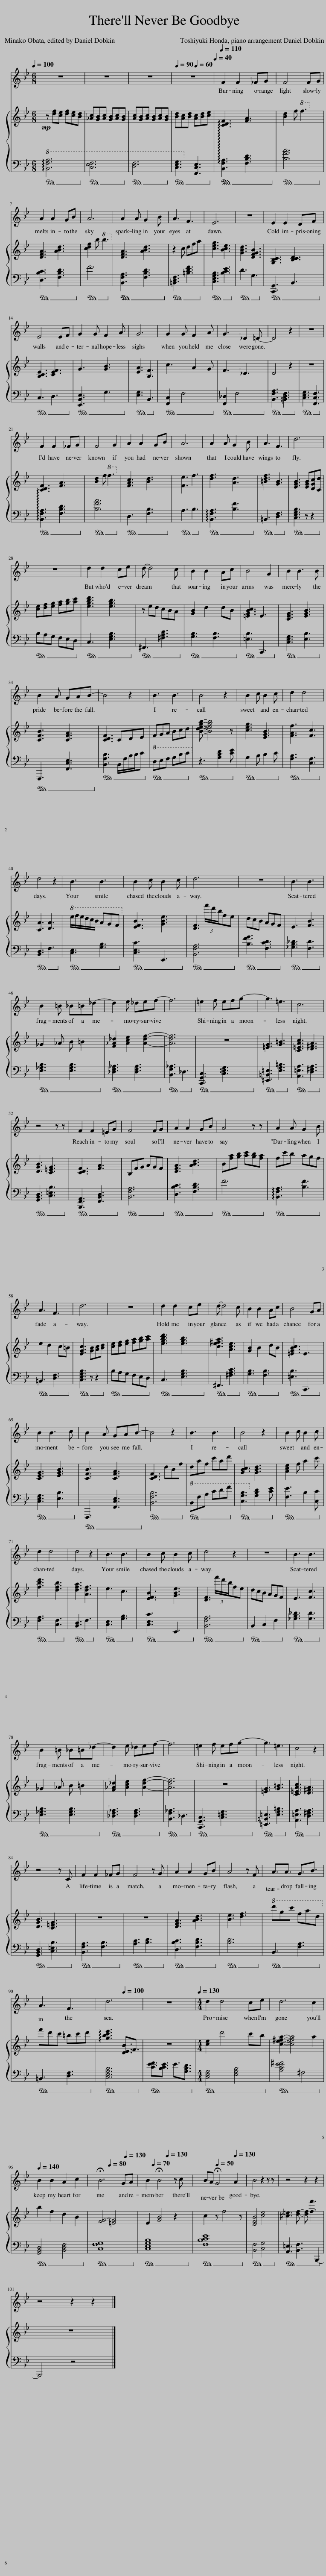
X:1
%%score 1 { 2 | 3 }
L:1/8
Q:1/4=100
M:6/8
I:linebreak $
K:Bb
V:1 treble
V:2 treble
V:3 bass
V:1
 z6 | z6 | z6 |[Q:1/4=90] z6[Q:1/4=60][Q:1/4=40] |[Q:1/4=110] F2 F2 _FG | %5
 F4 FG |$ A2 A2 GB | A6 | A2 A G2 B | A3 F3 | %10
 E6 | z6 | E2 E2 DF |$ E4 EF | G2 G F2 A | %15
 G6 | G2 G F2 A | G3 _D2 =D- | D4 z2 | z6 |$ %20
 F2 F2 _FG | F4 G2 | A2 A2 GB | A6 | A2 A G2 B | %25
 A3 F3 | d6 |$ z6 | d2 d2 ce | d- d4 c | %30
 B2 B2 Ac | B4 G2 | B2 B3 B |$ B2 A GAB- | B4 z2 | %35
 B3 B3 | B4 z2 | B2 c B2 c | d2 d4 |$ d4 z2 | %40
 B3 B3 | B2 c B2 c | d6 | z6 | B3 B3 |$ %45
 B2 =B _B=B_d- | d2 e _def- | f6 | =e2 f efg- | g3 =e3 | %50
 c6 |$ z4 z z | F2 F2 =EG | F4 FG | A2 A2 GB | %55
 A4 z z | A2 A G2 B |$ A3 F3 | d6 | z6 | %60
 d2 d2 ce | d- d4 c | B2 B2 Ac | B4 GA |$ B2 B3 c | %65
 B2 A GAB- | B4 z2 | B3 B3 | B4 z2 | B2 c B2 c |$ %70
 d2 d4 | d4 z2 | B3 B3 | B2 c B2 c | d4 z2 | %75
 z6 | B3 B3 |$ B2 =B _B=B_d- | d2 e _def- | f6 | %80
 =e2 f efg- | g3 =e3 | c4 z2 |$ z4 z C | F2 F2 _FG | %85
 F4 z G | A2 A2 GB | A4 z F | A3/2A3/2 G3/2B3/2 |$ A3 F3 | %90
 d6[Q:1/4=100] | z6 |[M:4/4][Q:1/4=130] d2 d4 ce | d6 c2 |$[Q:1/4=140] B2 B2 A2 c2 | %95
 !fermata!B6[Q:1/4=130] GA[Q:1/4=80] | B2 !fermata!B4 z c[Q:1/4=70][Q:1/4=130] | BA[Q:1/4=50] !fermata!G4[Q:1/4=130] A2 | B4 z2 z z | z4 z2 z2 |$ %100
 z4 z2 z2 |] %101
V:2
!mp! z [df][ce] [df][ce][Bd] | [_Ac][GB][Ac] [GB][Ac][GB] | [Ac][GB][Ac] [GB][Ac][GB] | [Bd][Ac][Bd] [Ac][Bd][ce] | !arpeggio![CDF]3 [FA]3 | %5
 [Bd]2 f!8va(! f'3!8va)! |$ [DFA]3 [ABd]3 | [cdf]2 b!8va(! b'3!8va)! | [DFA]3 [ABd]3 | z2 c dfa | %10
 [ceg]3 [Bce]3 | [GBd]3 [DFGB]3 | [G,B,C]3 [B,CD]3 |$ [B,CE]3 [CEF]3 | G3 [GB]3 | %15
 [EA]3 [B,F]3 | c3 A2 G | F3 _D3 | D4 z2 | z6 |$ %20
 [CDF]3 [FA]3 | [Bd]2 f!8va(! f'3!8va)! | [FAc]3 [Bd]3 | [Fe]3 f3 | [df]3 [Ad]3 | %25
 [=Bdf]3 [GB]3 | [EGB]3 [EGB][DGc][Cd] |$ [ce][df][eg] [fa][gb][ac'] | [egbd']3 [egb]3 | z ed cBA | %30
 [GB]2 d2 dB | [=EGBc]3 E3 | [CEG]3 [EGB]3 |$ [CFB]3 [CFA]3 | [CDF]3 CDE | %35
 FGA Bcd | [Bdegb]- [Bdegb]4 z | [ceg]3 [EGB]3 | [FAf]3 [Fc]3 |$ [CA]3 [DA]3 | %40
!8va(! e'/f'/e'/d'/c'/b/ agf!8va)! | [EFB]3 [GBe]3 | [DF]3 (3f'/d'/b/fe | dcB AGF | E3 [FB]3 |$ %45
 _G2 _A B =B2 | [F_A_d]2 [Ace]2 [Adf]2- | [Adf]6 | z6 | [=EG]3 [G=B]3 | %50
 [C=EAc]3 [D^FA]3 |$ [DGB]3 [C=EG]3 | [CDF]3 [FA]3 | B,FG AGF | [DFA]3 [ABd]3 | %55
 B[fa][gb] [ac'][gb][fa] | fc'b agf |$ e2 d2 c=B | [EGc]3 [GB][Ac][Bd] | [ce][df][eg] [fa][gb][ac'] | %60
 [egbd']3 [egb]3 | [ce^fa]3 [Ace]3 | [GB]2 B2 dB | [=EGBc]3 E3 |$ [CEG]3 [EGB]3 | %65
 [CFB]3 [CFA]3 | [CDF]3 dBf | daf c'ad' | [GBc]3 [GBd]3 | [Ace]2 f a2 c' |$ %70
 [fbd']3 [dfb]3 | [dfa]3 [Adf]3 | e3 c3 | [EFB]3 [GBe]3 | [DF]3 (3f'/d'/b/fe | %75
 dcB AGF | E3 [Fc]3 |$ _G2 _A B =B2 | [F_A_d]2 [Ace]2 [Adf]2- | [Adf]6 | %80
 z6 | [=EG]3 [G=B]3 | [C=EAc]3 [D^FA]3 |$ [DGB]3 [C=EG]3 | z6 | %85
 z6 | [DFA]3 [ABd]3 | [Be]3 [df]3 |!8va(! d''g'c'' f'a'd'!8va)! |$ f'd'c' =bc'd' | %90
 !arpeggio![gbc'e']3 [DEB]3/2F3/2 | z6 |[M:4/4] [ce]2 d'4 c'b | [ce^fa]2- [cefa]4 a2 |$ b2 f2 d2 B2 | %95
 [FG-]4 [=EG]4 | E2 [GB]4 z2 | c2 z f4 z | [DFB]4 [ce]4 | [^c=e]3 [df]- [df] [ff']3 |$ %100
 z8 |] %101
V:3
!ped!!8va(! !arpeggio![B,FA]6!ped-up! |!ped! [CEF]6!ped-up! |!ped! [DF]6!ped-up! |!ped! [CEG]3!8va)! [F,,C,E,]3!ped-up! |!ped! [B,,F,A,]3 [F,B,D]3!ped-up! | %5
!ped! [B,FA]6!ped-up! |$!ped! [D,B,C]3 [F,B,D]3!ped-up! |!ped! F6!ped-up! |!ped! [B,,F,A,]3 [F,B,D]3!ped-up! |!ped! [=B,,D,F,]3 [=B,DF]3!ped-up! | %10
!ped! [C,E,G,B,]3 [B,CE]3!ped-up! |!ped! D3 G,3!ped-up! |!ped! [C,,G,,]3 B,,3!ped-up! |$!ped! C,3 D,3!ped-up! |!ped! [E,,B,,E,]3 G,3!ped-up! | %15
!ped! [E,G,]3 B,,3!ped-up! |!ped! [F,,C,]2 F,4!ped-up! |!ped! [F,,_D,]2 F,4!ped-up! |!ped! [B,,F,A,]3 [=B,,D,F,]3!ped-up! |!ped! [C,E,G,]3 [F,,C,F,]3!ped-up! |$ %20
!ped! !arpeggio![B,,F,A,]3 [F,B,D]3!ped-up! |!ped! [B,FA]6!ped-up! |!ped! D,3 [F,B,]3!ped-up! |!ped! A,3 B,3!ped-up! |!ped! !arpeggio![B,,F,A,]3 [B,F]3!ped-up! | %25
!ped! =B,,3 [D,F,]3!ped-up! |!ped! [C,E,G,B,]3 z z2!ped-up! |$!ped! B,A,G, F,E,D,!ped-up! |!ped! C,3 [E,G,B,]3!ped-up! |!ped! ^F,,3 [^F,A,C]3!ped-up! | %30
!ped! [G,B,]3 [F,B,]3!ped-up! |!ped! [=E,B,]3 C,,3!ped-up! |!ped! [C,E,G,]3 [E,B,]3!ped-up! |$!ped! F,,,3 [F,,C,E,]3!ped-up! |!ped! [B,,F,B,]3 B,,/F,/A,/B,/C!ped-up! | %35
!8va(!!ped! DEF GBc!ped-up!!8va)! |!ped! z3 [G,B,D]2 [CE]!ped-up! |!ped! G,2 A, B,2 C!ped-up! |!ped! [F,A,]3 [C,F,]3!ped-up! |$!ped! [B,,D,]3 F,3!ped-up! | %40
!ped! [C,E,]3 [G,B,]3!ped-up! |!ped! [C,E,C]3 E,,3!ped-up! |!ped! [B,,F,A,]6!ped-up! |!ped! [B,FG]3 [F,CD]3!ped-up! |!ped! [_G,B,_D]3 [F,D]3!ped-up! |$ %45
!ped! [E,_G,B,]3 [E,G,B,]3!ped-up! |!ped! [_D,F,_A,]3 [D,F,A,]3!ped-up! |!ped! [B,,F,_A,]3 _D,3!ped-up! |!ped! [C,,G,,C,]3 [C,=E,G,]3!ped-up! |!ped! [=E,,=B,,=E,]3 [E,G,=B,]3!ped-up! | %50
!ped! [A,,=E,A,]3 [D,^F,A,]3!ped-up! |$!ped! [G,,B,,D,]3 [C,=E,B,]3!ped-up! |!ped! [B,,,F,,A,,]3 [F,,B,,D,]3!ped-up! |!ped! [B,,F,A,]6!ped-up! |!ped! [D,B,C]3 [F,B,D]3!ped-up! | %55
!ped! F6!ped-up! |!ped! !arpeggio![B,,F,A,]3 [B,F]3!ped-up! |$!ped! =B,,3 [D,F,]3!ped-up! |!ped! [C,E,G,B,]3 z z2!ped-up! |!ped! B,A,G, F,E,D,!ped-up! | %60
!ped! C,3 [E,G,B,]3!ped-up! |!ped! ^F,,3 [^F,A,C]3!ped-up! |!ped! [G,B,]3 [F,B,]3!ped-up! |!ped! [=E,B,]3 C,,3!ped-up! |$!ped! [C,E,G,]3 [E,B,]3!ped-up! | %65
!ped! F,,,3 [F,,C,E,]3!ped-up! |!ped! [B,,F,B,]6!ped-up! |!ped!!8va(! B,FA cdf!ped-up! |!ped! [CGB]3!8va)! [G,B,D]2 [CE]!ped-up! |!ped! [F,E]3 B,2 [C,C]!ped-up! |$ %70
!ped! [F,A,]3 [C,F,]3!ped-up! |!ped! [B,,D,]3 F,3!ped-up! |!ped! [C,E,]3 [G,B,]3!ped-up! |!ped! [C,E,C]3 E,,3!ped-up! |!ped! [B,,F,A,]6!ped-up! | %75
!ped! B,,2 C,2 F,2!ped-up! |!ped! [_G,B,_D]3 [G,D]3!ped-up! |$!ped! [E,_G,B,]3 [E,G,B,]3!ped-up! |!ped! [_D,F,_A,]3 [D,F,A,]3!ped-up! |!ped! [B,,F,_A,]3 _D,3!ped-up! | %80
!ped! [C,,G,,C,]3 [C,=E,G,]3!ped-up! |!ped! [=E,,=B,,=E,]3 [E,G,=B,]3!ped-up! |!ped! [A,,=E,A,]3 [D,^F,A,]3!ped-up! |$!ped! [G,,B,,D,]3 [C,=E,B,]3!ped-up! |!ped! [B,,F,A,]3 [F,B,]3!ped-up! | %85
!ped! [A,C]3 [B,D]3!ped-up! |!ped! [D,B,C]3 [F,B,D]3!ped-up! |!ped! [B,D]6!ped-up! |!ped! B,,3 [F,A,]3!ped-up! |$!ped! =B,,3 [D,F,]3!ped-up! | %90
!ped! [C,E,G,B,]6!ped-up! |!ped! [CEF]3/2[B,CE]3/2 E3/2[G,B,D]3/2!ped-up! |[M:4/4]!ped! [C,E,G,]4 [E,G,B,]4!ped-up! |!ped! [A,CE^F]4 ^F,4!ped-up! |$!ped! [G,,B,,D,]4 [B,,D,F,]4!ped-up! | %95
!ped! [C,F,G,]8!ped-up! |!ped! [C,E,G,B,]8!ped-up! |!ped! [F,B,CE]8!ped-up! |!ped! [B,,F,]4 [C,G,]4!ped-up! |!ped! [A,,=E,]3 [B,,F,]3 B,,,2-!ped-up! |$ %100
 B,,,4 z4 |] %101
